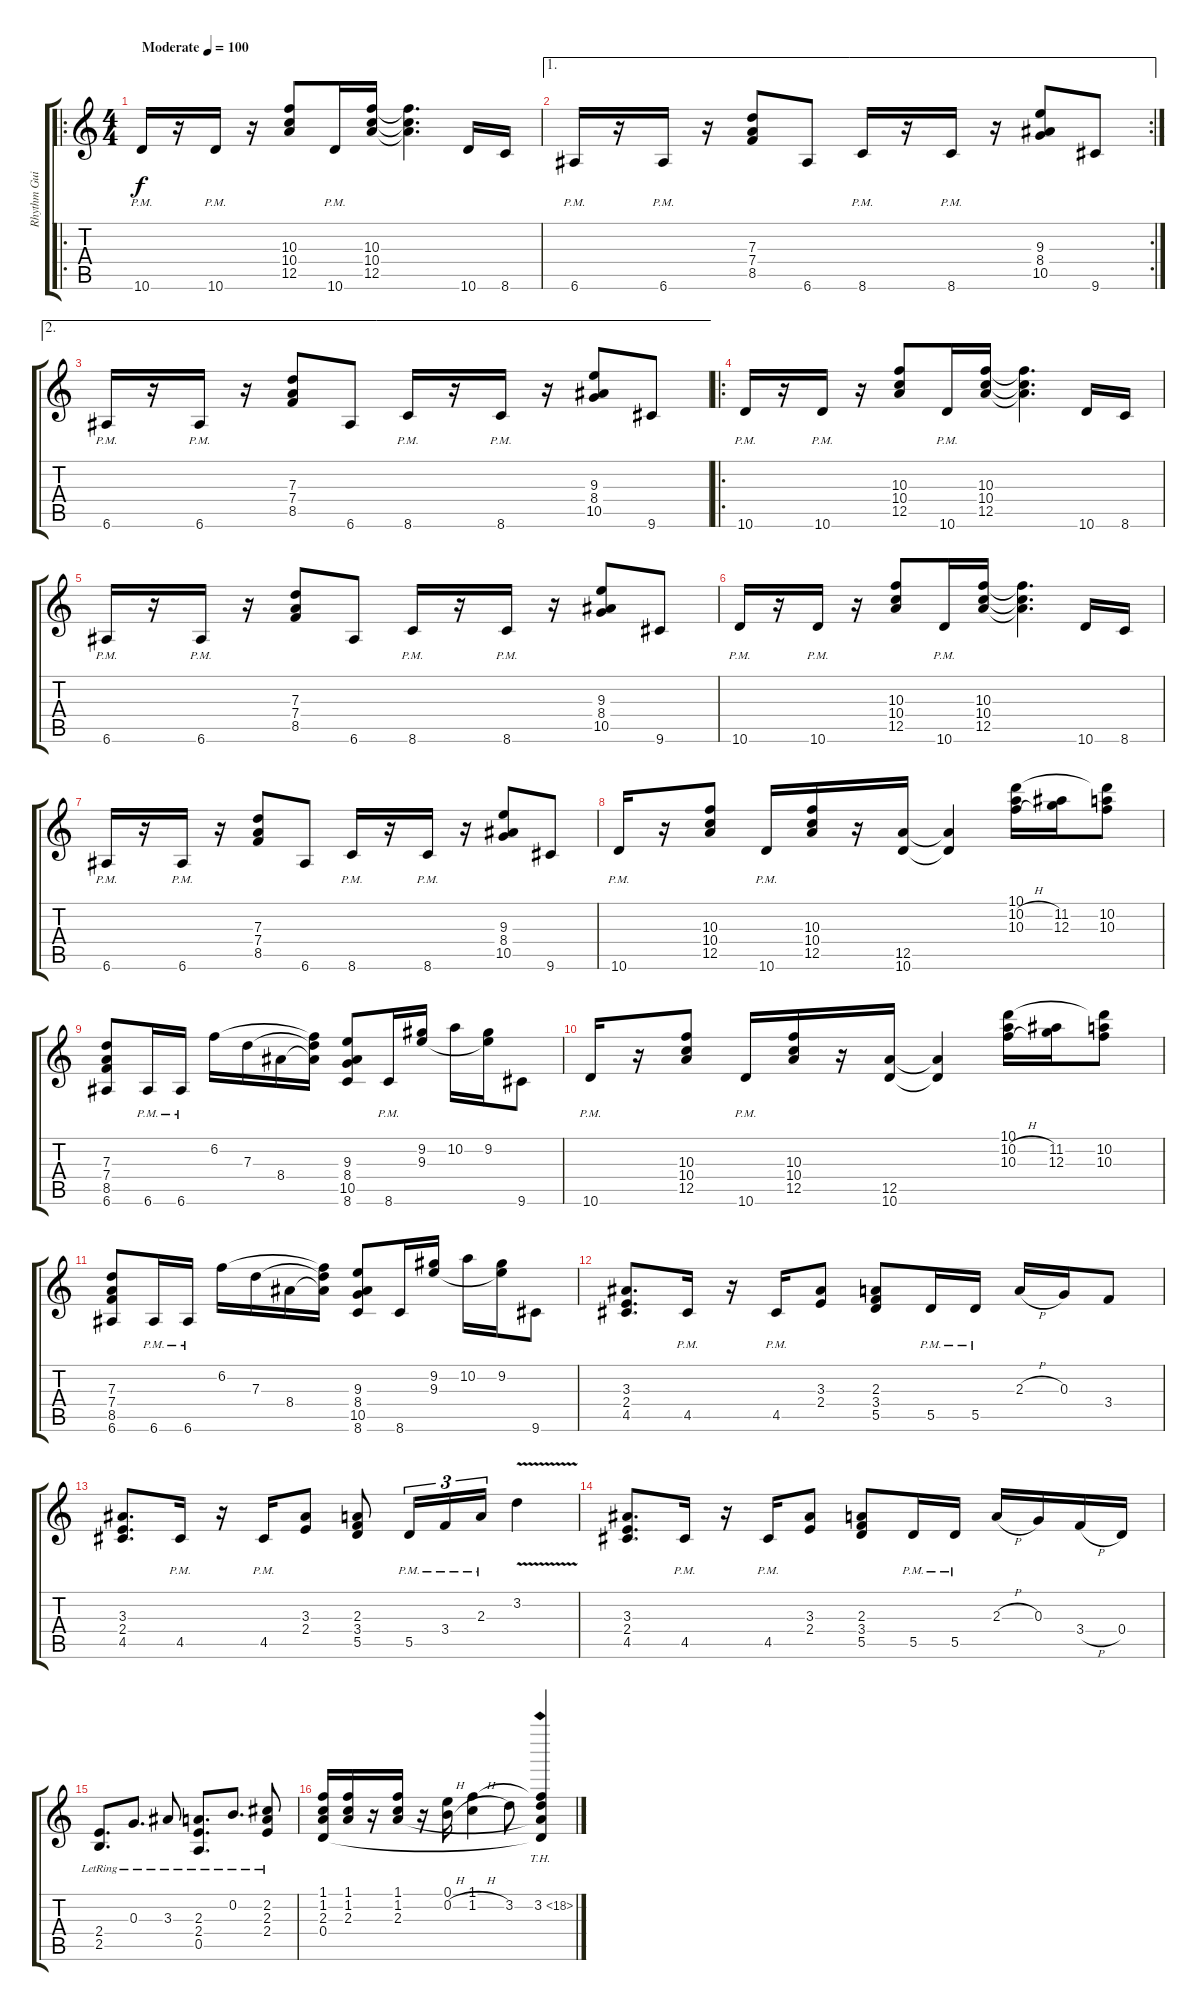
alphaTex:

\track ("Rhythm Guitar" "Rhythm Gui") {instrument acousticguitarsteel}
\staff {score tabs}
\tuning (E4 B3 G3 D3 A2 E2) {hide}
\ro
\ts (4 4)
\tempo (100 "Moderate")
\clef g2
\ks c
10.6{pm}.16{dy f instrument acousticguitarsteel} r.16 10.6{pm}.16 r.16 (10.3 10.4 12.5).8 10.6{pm}.16 (10.3 10.4 12.5).16 (10.3{t} 10.4{t} 12.5{t}).4{d} 10.6.16 8.6.16 |
\ae 1
\rc 2
6.6{pm}.16 r.16 6.6{pm}.16 r.16 (7.3 7.4 8.5).8 6.6.8 8.6{pm}.16 r.16 8.6{pm}.16 r.16 (9.3 8.4 10.5).8 9.6.8 |
\ae 2
6.6{pm}.16 r.16 6.6{pm}.16 r.16 (7.3 7.4 8.5).8 6.6.8 8.6{pm}.16 r.16 8.6{pm}.16 r.16 (9.3 8.4 10.5).8 9.6.8 |
\ro
10.6{pm}.16 r.16 10.6{pm}.16 r.16 (10.3 10.4 12.5).8 10.6{pm}.16 (10.3 10.4 12.5).16 (10.3{t} 10.4{t} 12.5{t}).4{d} 10.6.16 8.6.16 |
6.6{pm}.16 r.16 6.6{pm}.16 r.16 (7.3 7.4 8.5).8 6.6.8 8.6{pm}.16 r.16 8.6{pm}.16 r.16 (9.3 8.4 10.5).8 9.6.8 |
10.6{pm}.16 r.16 10.6{pm}.16 r.16 (10.3 10.4 12.5).8 10.6{pm}.16 (10.3 10.4 12.5).16 (10.3{t} 10.4{t} 12.5{t}).4{d} 10.6.16 8.6.16 |
6.6{pm}.16 r.16 6.6{pm}.16 r.16 (7.3 7.4 8.5).8 6.6.8 8.6{pm}.16 r.16 8.6{pm}.16 r.16 (9.3 8.4 10.5).8 9.6.8 |
10.6{pm}.16 r.16 (10.3 10.4 12.5).8 10.6{pm}.16 (10.3 10.4 12.5).16 r.16 (12.5 10.6).16 (12.5{t} 10.6{t}).4 (10.1 10.2{h} 10.3{h}).16 (11.2 12.3).16 (10.1{t} 10.2 10.3).8 |
(7.3 7.4 8.5 6.6).8 6.6{pm}.16 6.6{pm}.16 6.2.16 7.3.16 8.4.16 (6.2{t} 7.3{t} 8.4{t}).16 (9.3 8.4 10.5 8.6).8 8.6{pm}.16 (9.2 9.3).16 10.2.16 (9.2 9.3{t}).16 9.6.8 |
10.6{pm}.16 r.16 (10.3 10.4 12.5).8 10.6{pm}.16 (10.3 10.4 12.5).16 r.16 (12.5 10.6).16 (12.5{t} 10.6{t}).4 (10.1 10.2{h} 10.3{h}).16 (11.2 12.3).16 (10.1{t} 10.2 10.3).8 |
(7.3 7.4 8.5 6.6).8 6.6{pm}.16 6.6{pm}.16 6.2.16 7.3.16 8.4.16 (6.2{t} 7.3{t} 8.4{t}).16 (9.3 8.4 10.5 8.6).8 8.6.16 (9.2 9.3).16 10.2.16 (9.2 9.3{t}).16 9.6.8 |
(3.3 2.4 4.5).8{d} 4.5{pm}.16 r.16 4.5{pm}.16 (3.3 2.4).8 (2.3 3.4 5.5).8 5.5{pm}.16 5.5{pm}.16 2.3{h}.16 0.3.16 3.4.8 |
(3.3 2.4 4.5).8{d} 4.5{pm}.16 r.16 4.5{pm}.16 (3.3 2.4).8 (2.3 3.4 5.5).8 5.5{pm}.16{tu (3 2)} 3.4{pm}.16{tu (3 2)} 2.3{pm}.16{tu (3 2)} 3.2{v}.4 |
(3.3 2.4 4.5).8{d} 4.5{pm}.16 r.16 4.5{pm}.16 (3.3 2.4).8 (2.3 3.4 5.5).8 5.5{pm}.16 5.5{pm}.16 2.3{h}.16 0.3.16 3.4{h}.16 0.4.16 |
(2.4{lr} 2.5{lr}).8{d} 0.3{lr}.8{d} 3.3{lr}.8 (2.3{lr} 2.4{lr} 0.5{lr}).8{d} 0.2{lr}.8{d} (2.2{lr} 2.3{lr} 2.4{lr}).8 |
(1.1 1.2 2.3 0.4).16 (1.1 1.2 2.3).16 r.16 (1.1 1.2 2.3).16 r.16 (0.1 0.2{h}).16 (1.1 1.2{h}).4 3.2.8 (1.1{t} 3.2{th 15} 2.3{t} 0.4{t}).4
